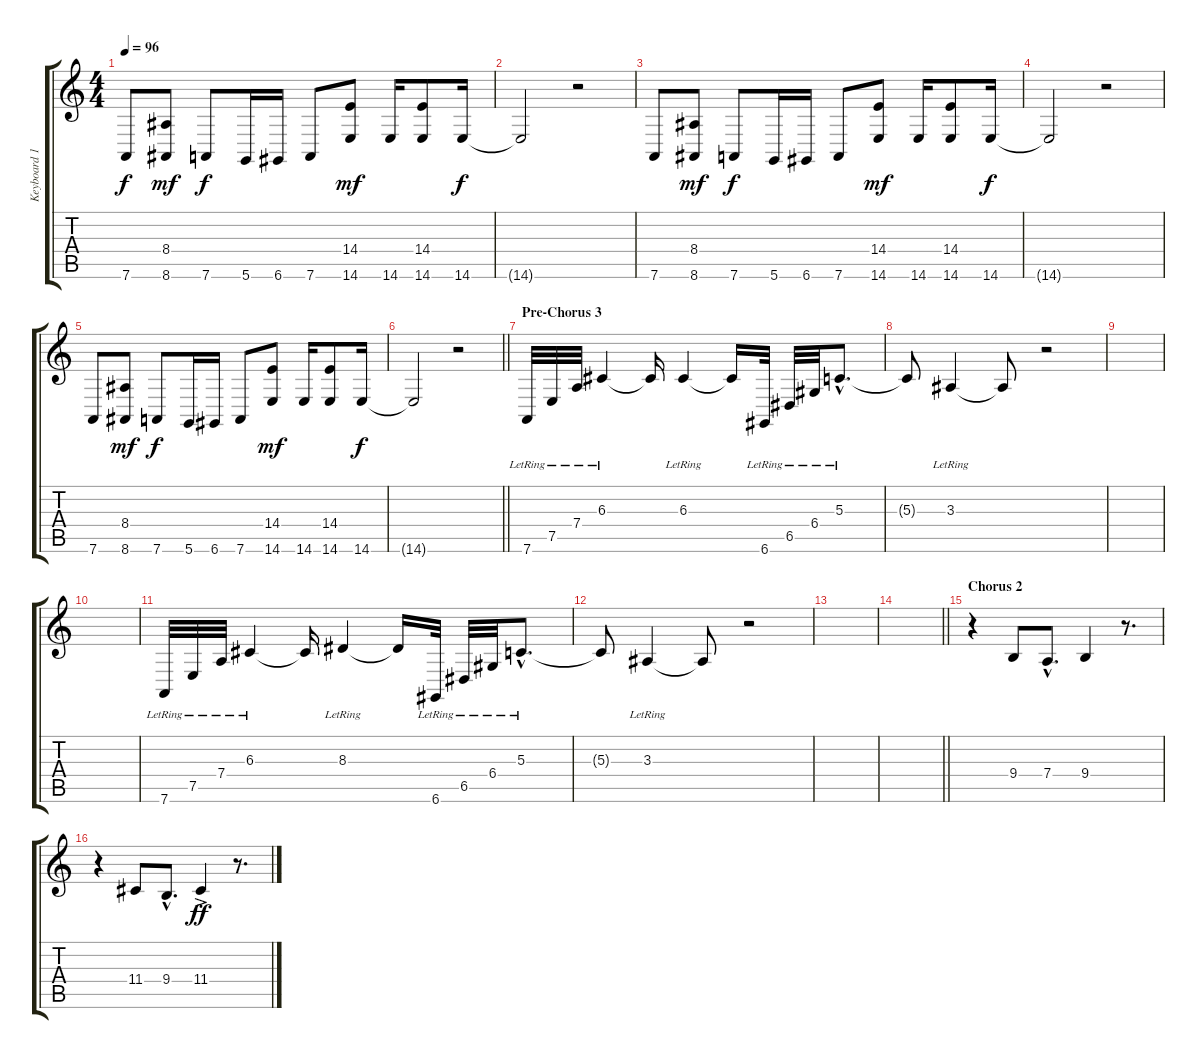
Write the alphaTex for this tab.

\track ("Keyboard 1 " "Keyboard 1") {instrument pad4choir}
\staff {score tabs}
\tuning (E4 B3 G3 D3 A2 D2) {hide}
\ts (4 4)
\tempo 96
\clef g2
\ks c
7.6.8{dy f volume 11 instrument lead1square} (8.4 8.6).8{dy mf} 7.6.8{dy f} 5.6.16 6.6.16 7.6.8 (14.4 14.6).8{dy mf} 14.6.16 (14.4 14.6).8 14.6.16{dy f} |
14.6{t}.2{volume 4} r.2{volume 9} |
7.6.8{volume 11 instrument lead1square} (8.4 8.6).8{dy mf} 7.6.8{dy f} 5.6.16 6.6.16 7.6.8 (14.4 14.6).8{dy mf} 14.6.16 (14.4 14.6).8 14.6.16{dy f} |
14.6{t}.2{volume 4} r.2{volume 9} |
7.6.8{volume 11 instrument lead1square} (8.4 8.6).8{dy mf} 7.6.8{dy f} 5.6.16 6.6.16 7.6.8 (14.4 14.6).8{dy mf} 14.6.16 (14.4 14.6).8 14.6.16{dy f} |
\barLineRight lightlight
14.6{t}.2{volume 4} r.2{volume 9} |
\section ("" "Pre-Chorus 3")
7.6{lr}.32{instrument acousticgrandpiano} 7.5{lr}.32 7.4{lr}.32 6.3{lr}.4 6.3{t}.16 6.3{lr}.4 6.3{t}.16 6.6{lr}.32 6.5{lr}.32 6.4{lr}.32 5.3{hac lr}.8{d} |
5.3{t}.8 3.3{lr}.4 3.3{t}.8 r.2 |
|
|
7.6{lr}.32{instrument acousticgrandpiano} 7.5{lr}.32 7.4{lr}.32 6.3{lr}.4 6.3{t}.16 8.3{lr}.4 8.3{t}.16 6.6{lr}.32 6.5{lr}.32 6.4{lr}.32 5.3{hac lr}.8{d} |
5.3{t}.8 3.3{lr}.4 3.3{t}.8 r.2 |
|
\barLineRight lightlight
|
\section ("" "Chorus 2")
r.4 9.4.8{volume 11 instrument pad1newage} 7.4{hac}.8{d} 9.4.4 r.8{d} |
r.4 11.4.8 9.4{hac}.8{d} 11.4{ac}.4{dy ff} r.8{d}
